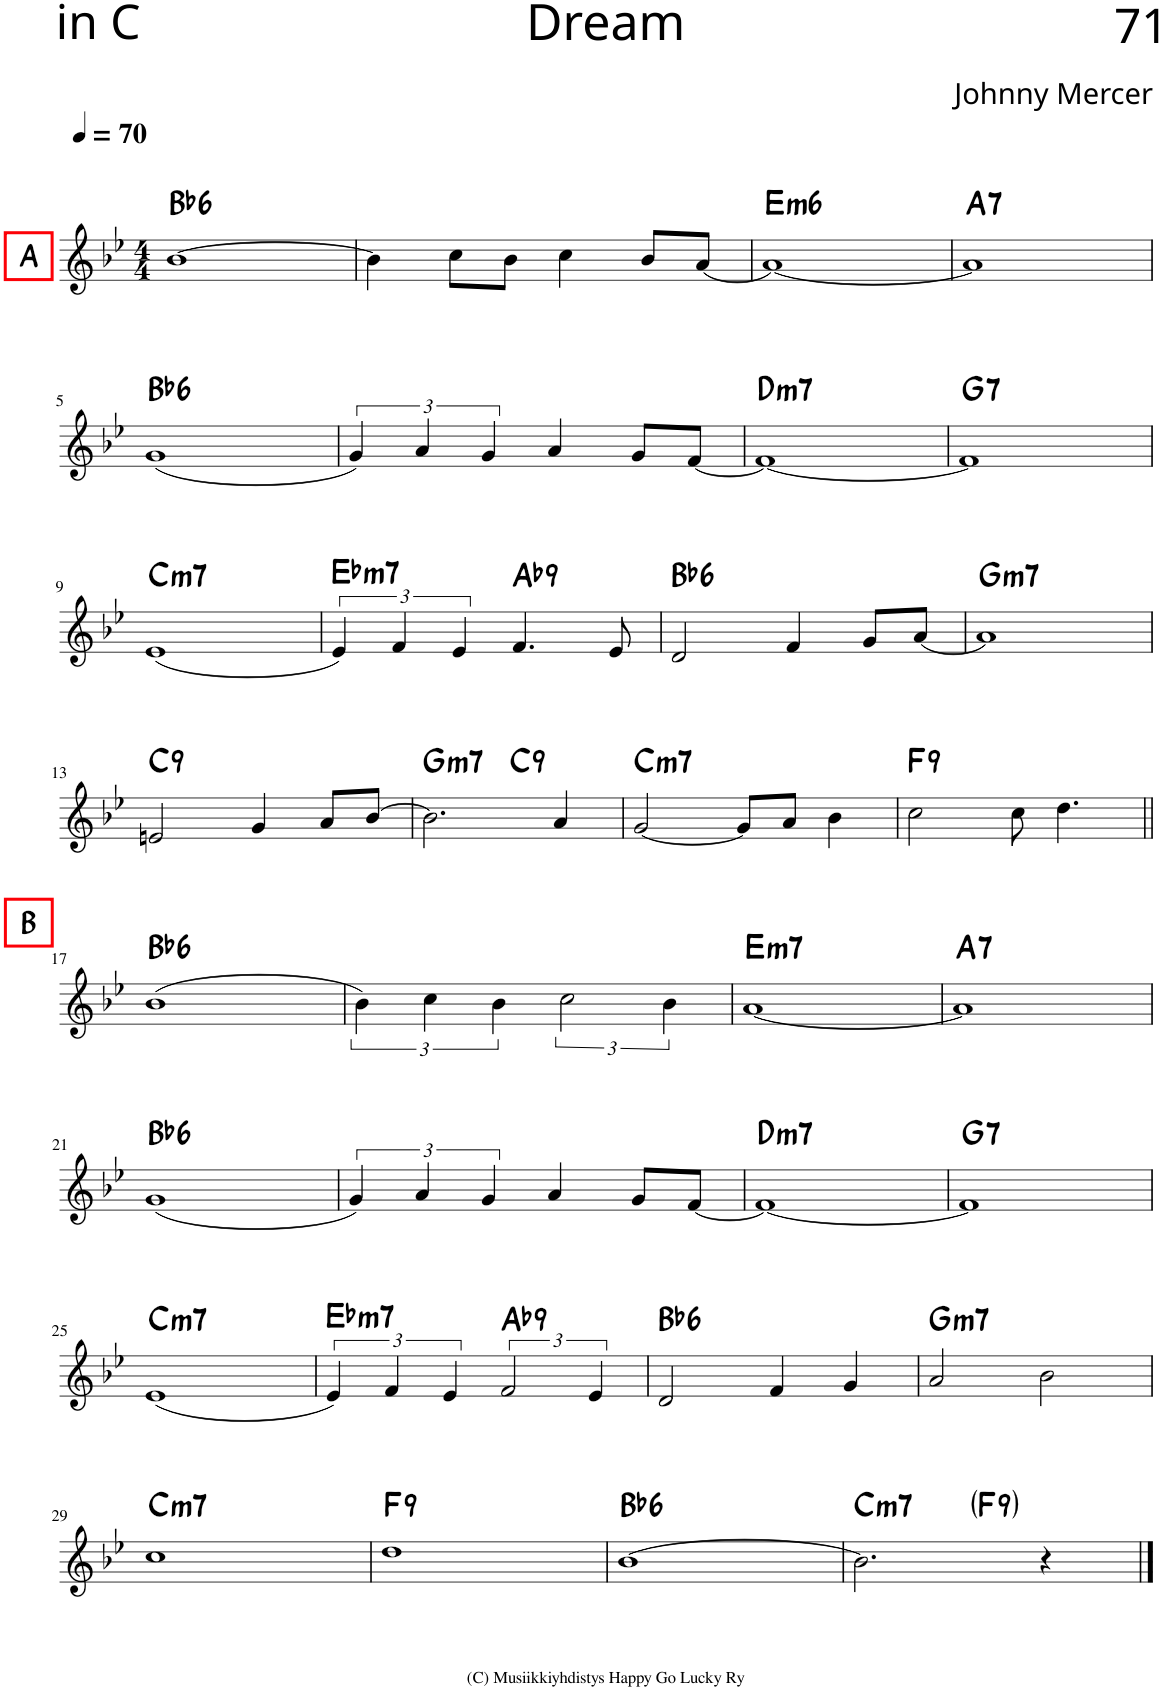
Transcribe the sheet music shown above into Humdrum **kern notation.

**kern	**harte
*part1	*part1
*staff1	*
*I"Piano	*
*I'Pno.	*
*clefG2	*
*k[b-e-]	*
*M4/4	*
*MM70	*
=1	=1
!LO:TX:a:B:t=A	!LO:H:kt=6
[1b-	Bb:maj6
=2	=2
4b-\]	.
8cc\L	.
8b-\J	.
4cc\	.
8b-/L	.
[8a/J	.
=3	=3
!	!LO:H:kt=m6
1a_	E:min6
=4	=4
!	!LO:H:kt=7
1a]	A:7
!!LO:LB:g=z
=5	=5
!	!LO:H:kt=6
(1g	Bb:maj6
=6	=6
6g/)	.
6a/	.
6g/	.
4a/	.
8g/L	.
[8f/J	.
=7	=7
!	!LO:H:kt=m7
1f_	D:min7
=8	=8
!	!LO:H:kt=7
1f]	G:7
!!LO:LB:g=z
=9	=9
!	!LO:H:kt=m7
(1e-	C:min7
=10	=10
!	!LO:H:kt=m7
6e-/)	Eb:min7
6f/	.
6e-/	.
!	!LO:H:kt=9
4.f/	Ab:9
8e-/	.
=11	=11
!	!LO:H:kt=6
2d/	Bb:maj6
4f/	.
8g/L	.
[8a/J	.
=12	=12
!	!LO:H:kt=m7
1a]	G:min7
!!LO:LB:g=z
=13	=13
!	!LO:H:kt=9
2en/	C:9
4g/	.
8a/L	.
[8b-/J	.
=14	=14
!	!LO:H:kt=m7
*^	*
2.b-\]	2ryy	G:min7
!	!	!LO:H:kt=9
.	2ryy	C:9
4a/	.	.
=15	=15	=15
!	!	!LO:H:kt=m7
*v	*v	*
[2g/	C:min7
8g/L]	.
8a/J	.
4b-\	.
=16	=16
!	!LO:H:kt=9
2cc\	F:9
8cc\	.
4.dd\	.
!!LO:LB:g=z
=17||	=17||
!LO:TX:a:B:t=B	!LO:H:kt=6
(1b-	Bb:maj6
=18	=18
6b-\)	.
6cc\	.
6b-\	.
3cc\	.
6b-\	.
=19	=19
!	!LO:H:kt=m7
[1a	E:min7
=20	=20
!	!LO:H:kt=7
1a]	A:7
!!LO:LB:g=z
=21	=21
!	!LO:H:kt=6
(1g	Bb:maj6
=22	=22
6g/)	.
6a/	.
6g/	.
4a/	.
8g/L	.
[8f/J	.
=23	=23
!	!LO:H:kt=m7
1f_	D:min7
=24	=24
!	!LO:H:kt=7
1f]	G:7
!!LO:LB:g=z
=25	=25
!	!LO:H:kt=m7
(1e-	C:min7
=26	=26
!	!LO:H:kt=m7
6e-/)	Eb:min7
6f/	.
6e-/	.
!	!LO:H:kt=9
3f/	Ab:9
6e-/	.
=27	=27
!	!LO:H:kt=6
2d/	Bb:maj6
4f/	.
4g/	.
=28	=28
!	!LO:H:kt=m7
2a/	G:min7
2b-\	.
!!LO:LB:g=z
=29	=29
!	!LO:H:kt=m7
1cc	C:min7
=30	=30
!	!LO:H:kt=9
1dd	F:9
=31	=31
!	!LO:H:kt=6
[1b-	Bb:maj6
=32	=32
!	!LO:H:kt=m7
*^	*
2.b-\]	2ryy	C:min7
!	!	!LO:H:kt=9
.	2ryy	F:9
4r	.	.
*v	*v	*
==	==
*-	*-
